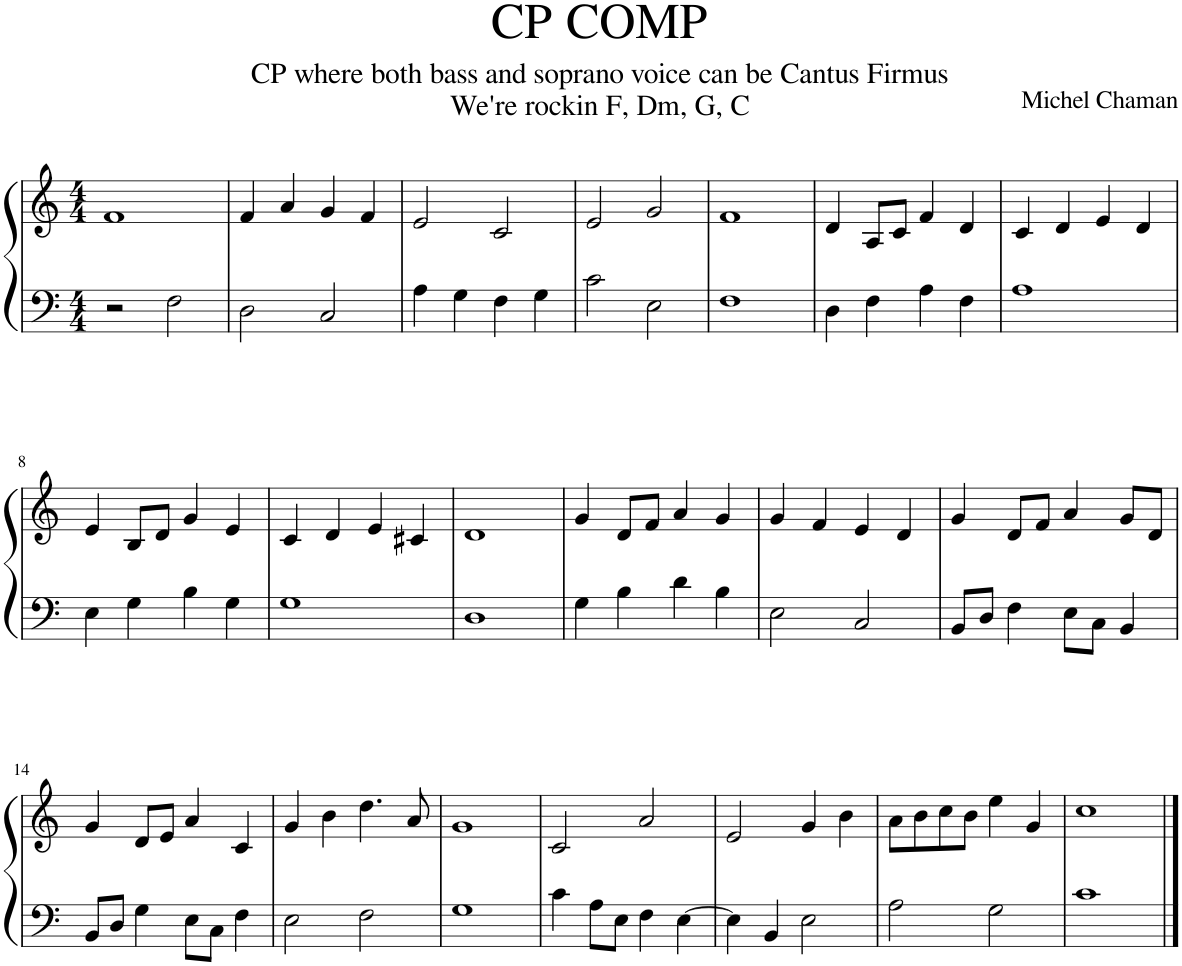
**kern	**kern
*part1	*part1
*staff2	*staff1
*I"Piano	*
*I'Pno.	*
*clefF4	*clefG2
*k[]	*k[]
*M4/4	*M4/4
=1	=1
2r	1f
2F\	.
=2	=2
2D\	4f/
.	4a/
2C/	4g/
.	4f/
=3	=3
4A\	2e/
4G\	.
4F\	2c/
4G\	.
=4	=4
2c\	2e/
2E\	2g/
=5	=5
1F	1f
=6	=6
4D\	4d/
4F\	8A/L
.	8c/J
4A\	4f/
4F\	4d/
=7	=7
1A	4c/
.	4d/
.	4f/
.	4d/
!!LO:LB:g=z
=8	=8
4E\	4e/
4G\	8B/L
.	8d/J
4B\	4g/
4G\	4e/
=9	=9
1G	4c/
.	4d/
.	4f/
.	4c#X/
=10	=10
1D	1d
=11	=11
4G\	4g/
4B\	8d/L
.	8f/J
4d\	4a/
4B\	4g/
=12	=12
2E\	4g/
.	4f/
2C/	4e/
.	4d/
=13	=13
8BB/L	4g/
8D/J	.
4F\	8d/L
.	8f/J
8E\L	4a/
8C\J	.
4BB/	8g/L
.	8d/J
!!LO:LB:g=z
=14	=14
8BB/L	4g/
8D/J	.
4G\	8d/L
.	8e/J
8E\L	4a/
8C\J	.
4F\	4c/
=15	=15
2E\	4g/
.	4b\
2F\	4.dd\
.	8a/
=16	=16
1G	1g
=17	=17
4c\	2c/
8A\L	.
8E\J	.
4F\	2a/
[4E\	.
=18	=18
4E\]	2e/
4BB/	.
2E\	4g/
.	4b\
=19	=19
2A\	8a\L
.	8b\
.	8cc\
.	8b\J
2G\	4ee\
.	4g/
=20	=20
1c	1cc
==	==
*-	*-
